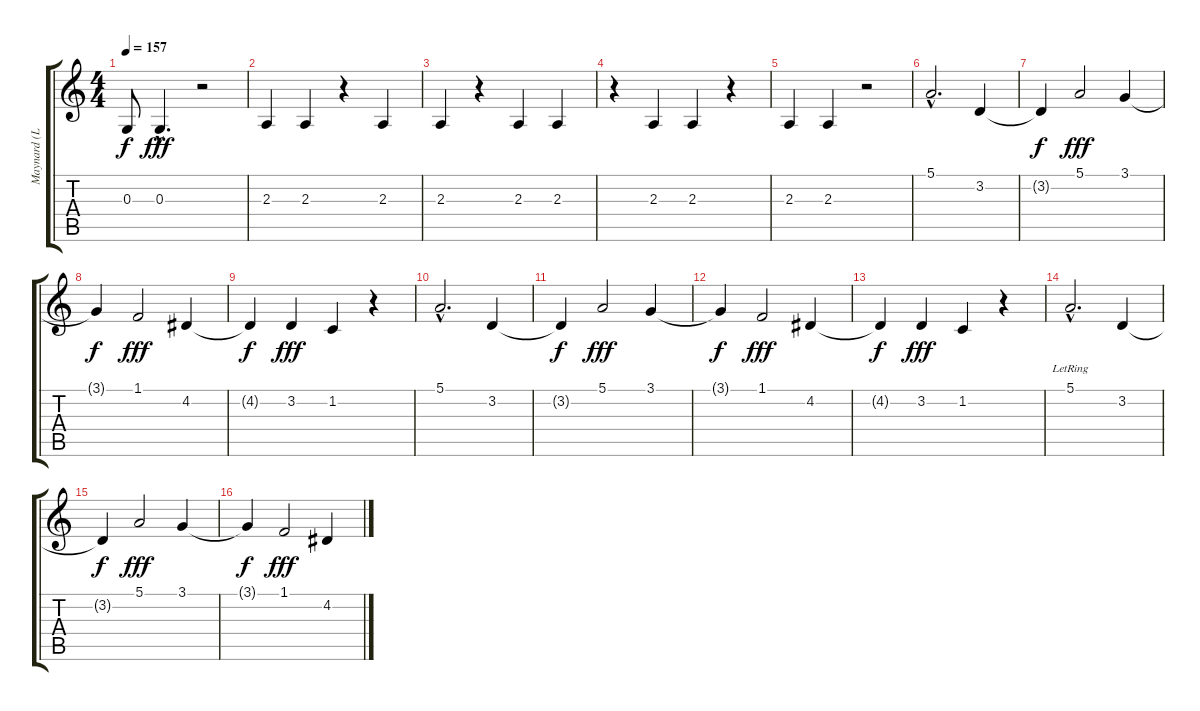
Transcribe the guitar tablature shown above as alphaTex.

\track ("Maynard (Lyrics)" "Maynard (L") {instrument altosax}
\staff {score tabs}
\tuning (E4 B3 G3 D3 A2 D2) {hide}
\ts (4 4)
\tempo 157
\clef g2
\ks c
0.3{t}.8{dy f} 0.3{hac}.4{d dy fff} r.2 |
2.3.4 2.3.4 r.4 2.3.4 |
2.3.4 r.4 2.3.4 2.3.4 |
r.4 2.3.4 2.3.4 r.4 |
2.3.4 2.3.4 r.2 |
5.1{hac}.2{d volume 16} 3.2.4 |
3.2{t}.4{dy f} 5.1.2{dy fff} 3.1.4 |
3.1{t}.4{dy f} 1.1.2{dy fff} 4.2.4 |
4.2{t}.4{dy f} 3.2.4{dy fff} 1.2.4 r.4 |
5.1{hac}.2{d} 3.2.4 |
3.2{t}.4{dy f} 5.1.2{dy fff} 3.1.4 |
3.1{t}.4{dy f} 1.1.2{dy fff} 4.2.4 |
4.2{t}.4{dy f} 3.2.4{dy fff} 1.2.4 r.4 |
5.1{hac lr}.2{d} 3.2.4 |
3.2{t}.4{dy f} 5.1.2{dy fff} 3.1.4 |
3.1{t}.4{dy f} 1.1.2{dy fff} 4.2.4
